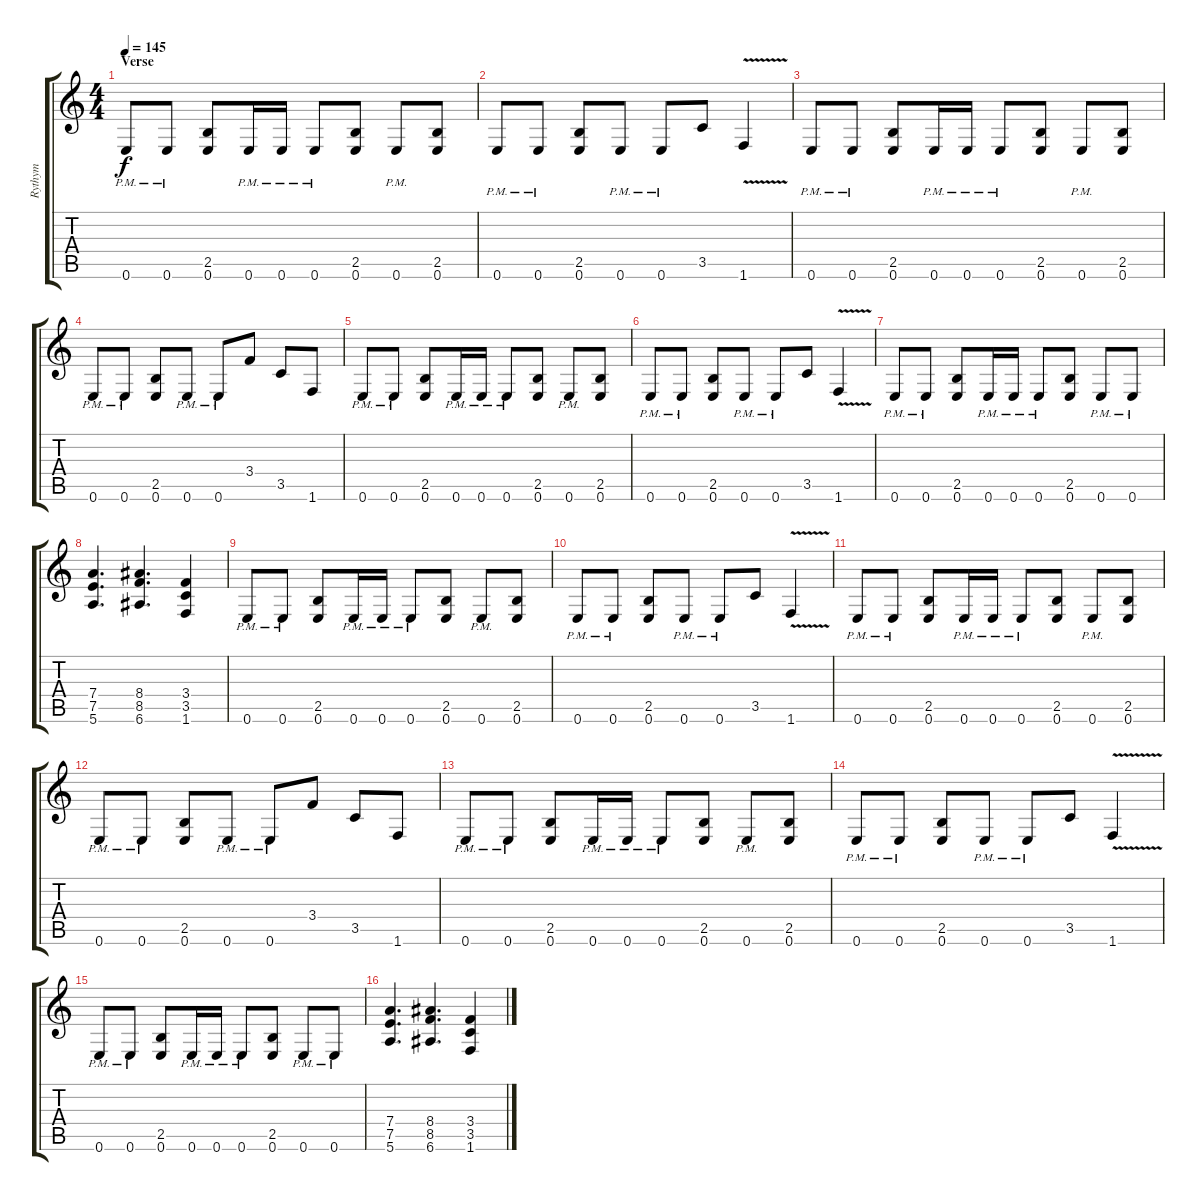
\track ("Rythym" "Rythym") {instrument distortionguitar}
\staff {score tabs}
\tuning (E4 B3 G3 D3 A2 E2) {hide}
\ts (4 4)
\section ("" "Verse")
\tempo 145
\clef g2
\ks c
0.6{pm}.8{dy f volume 14} 0.6{pm}.8 (2.5 0.6).8 0.6{pm}.16 0.6{pm}.16 0.6{pm}.8 (2.5 0.6).8 0.6{pm}.8 (2.5 0.6).8 |
0.6{pm}.8 0.6{pm}.8 (2.5 0.6).8 0.6{pm}.8 0.6{pm}.8 3.5.8 1.6{v}.4 |
0.6{pm}.8 0.6{pm}.8 (2.5 0.6).8 0.6{pm}.16 0.6{pm}.16 0.6{pm}.8 (2.5 0.6).8 0.6{pm}.8 (2.5 0.6).8 |
0.6{pm}.8 0.6{pm}.8 (2.5 0.6).8 0.6{pm}.8 0.6{pm}.8 3.4.8 3.5.8 1.6.8 |
0.6{pm}.8 0.6{pm}.8 (2.5 0.6).8 0.6{pm}.16 0.6{pm}.16 0.6{pm}.8 (2.5 0.6).8 0.6{pm}.8 (2.5 0.6).8 |
0.6{pm}.8 0.6{pm}.8 (2.5 0.6).8 0.6{pm}.8 0.6{pm}.8 3.5.8 1.6{v}.4 |
0.6{pm}.8 0.6{pm}.8 (2.5 0.6).8 0.6{pm}.16 0.6{pm}.16 0.6{pm}.8 (2.5 0.6).8 0.6{pm}.8 0.6{pm}.8 |
(7.4 7.5 5.6).4{d} (8.4 8.5 6.6).4{d} (3.4 3.5 1.6).4 |
0.6{pm}.8 0.6{pm}.8 (2.5 0.6).8 0.6{pm}.16 0.6{pm}.16 0.6{pm}.8 (2.5 0.6).8 0.6{pm}.8 (2.5 0.6).8 |
0.6{pm}.8 0.6{pm}.8 (2.5 0.6).8 0.6{pm}.8 0.6{pm}.8 3.5.8 1.6{v}.4 |
0.6{pm}.8 0.6{pm}.8 (2.5 0.6).8 0.6{pm}.16 0.6{pm}.16 0.6{pm}.8 (2.5 0.6).8 0.6{pm}.8 (2.5 0.6).8 |
0.6{pm}.8 0.6{pm}.8 (2.5 0.6).8 0.6{pm}.8 0.6{pm}.8 3.4.8 3.5.8 1.6.8 |
0.6{pm}.8 0.6{pm}.8 (2.5 0.6).8 0.6{pm}.16 0.6{pm}.16 0.6{pm}.8 (2.5 0.6).8 0.6{pm}.8 (2.5 0.6).8 |
0.6{pm}.8 0.6{pm}.8 (2.5 0.6).8 0.6{pm}.8 0.6{pm}.8 3.5.8 1.6{v}.4 |
0.6{pm}.8 0.6{pm}.8 (2.5 0.6).8 0.6{pm}.16 0.6{pm}.16 0.6{pm}.8 (2.5 0.6).8 0.6{pm}.8 0.6{pm}.8 |
(7.4 7.5 5.6).4{d} (8.4 8.5 6.6).4{d} (3.4 3.5 1.6).4
